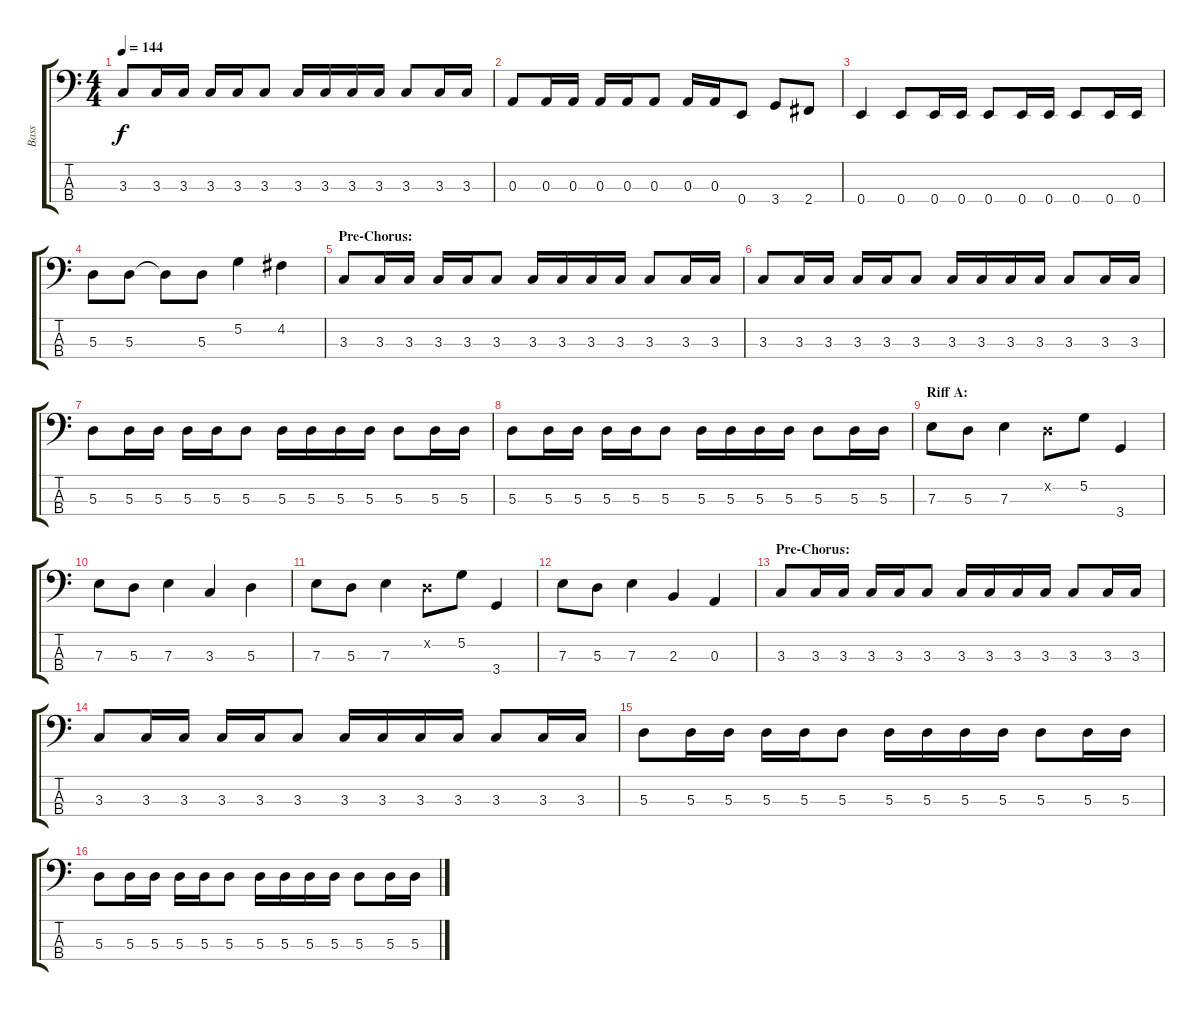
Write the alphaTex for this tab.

\track ("Bass" "Bass") {instrument electricbassfinger}
\staff {score tabs}
\tuning (G2 D2 A1 E1) {hide}
\ts (4 4)
\tempo 144
\clef f4
\ks c
3.3.8{dy f} 3.3.16 3.3.16 3.3.16 3.3.16 3.3.8 3.3.16 3.3.16 3.3.16 3.3.16 3.3.8 3.3.16 3.3.16 |
0.3.8 0.3.16 0.3.16 0.3.16 0.3.16 0.3.8 0.3.16 0.3.16 0.4.8 3.4.8 2.4.8 |
0.4.4 0.4.8 0.4.16 0.4.16 0.4.8 0.4.16 0.4.16 0.4.8 0.4.16 0.4.16 |
5.3.8 5.3.8 5.3{t}.8 5.3.8 5.2.4 4.2.4 |
\section ("" "Pre-Chorus:")
3.3.8 3.3.16 3.3.16 3.3.16 3.3.16 3.3.8 3.3.16 3.3.16 3.3.16 3.3.16 3.3.8 3.3.16 3.3.16 |
3.3.8 3.3.16 3.3.16 3.3.16 3.3.16 3.3.8 3.3.16 3.3.16 3.3.16 3.3.16 3.3.8 3.3.16 3.3.16 |
5.3.8 5.3.16 5.3.16 5.3.16 5.3.16 5.3.8 5.3.16 5.3.16 5.3.16 5.3.16 5.3.8 5.3.16 5.3.16 |
5.3.8 5.3.16 5.3.16 5.3.16 5.3.16 5.3.8 5.3.16 5.3.16 5.3.16 5.3.16 5.3.8 5.3.16 5.3.16 |
\section ("" "Riff A:")
7.3.8 5.3.8 7.3.4 0.2{x}.8 5.2.8 3.4.4 |
7.3.8 5.3.8 7.3.4 3.3.4 5.3.4 |
7.3.8 5.3.8 7.3.4 0.2{x}.8 5.2.8 3.4.4 |
7.3.8 5.3.8 7.3.4 2.3.4 0.3.4 |
\section ("" "Pre-Chorus:")
3.3.8 3.3.16 3.3.16 3.3.16 3.3.16 3.3.8 3.3.16 3.3.16 3.3.16 3.3.16 3.3.8 3.3.16 3.3.16 |
3.3.8 3.3.16 3.3.16 3.3.16 3.3.16 3.3.8 3.3.16 3.3.16 3.3.16 3.3.16 3.3.8 3.3.16 3.3.16 |
5.3.8 5.3.16 5.3.16 5.3.16 5.3.16 5.3.8 5.3.16 5.3.16 5.3.16 5.3.16 5.3.8 5.3.16 5.3.16 |
5.3.8 5.3.16 5.3.16 5.3.16 5.3.16 5.3.8 5.3.16 5.3.16 5.3.16 5.3.16 5.3.8 5.3.16 5.3.16
